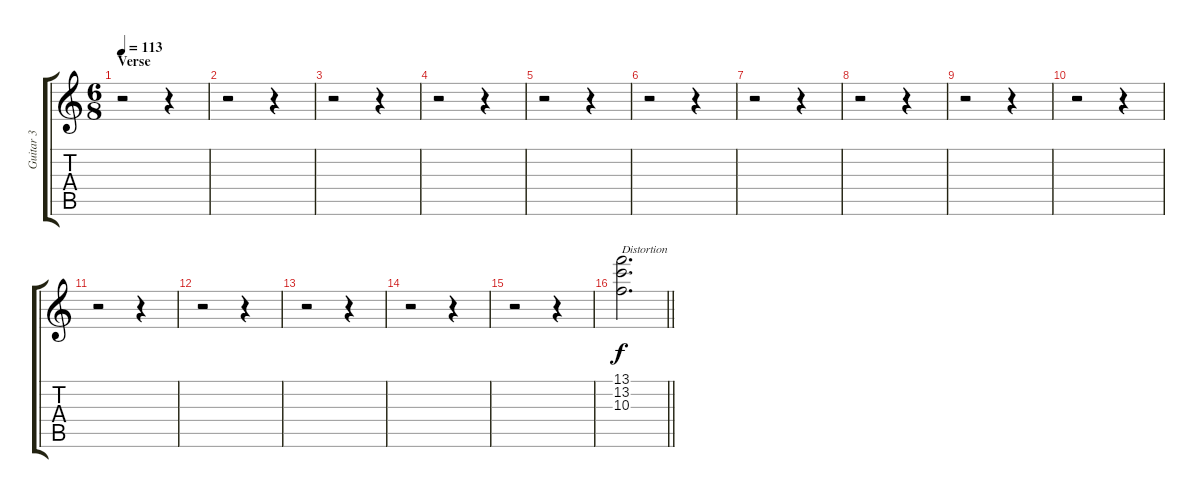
\track ("Guitar 3" "Guitar 3") {instrument electricguitarjazz}
\staff {score tabs}
\tuning (E4 B3 G3 D3 A2 E2) {hide}
\ts (6 8)
\section ("" "Verse")
\tempo 113
\clef g2
\ks c
r.2{dy f} r.4 |
r.2 r.4 |
r.2 r.4 |
r.2 r.4 |
r.2 r.4 |
r.2 r.4 |
r.2 r.4 |
r.2 r.4 |
r.2 r.4 |
r.2 r.4 |
r.2 r.4 |
r.2 r.4 |
r.2 r.4 |
r.2 r.4 |
r.2 r.4 |
\barLineRight lightlight
(13.1 13.2 10.3{ss}).2{d txt "Distortion" instrument distortionguitar}
